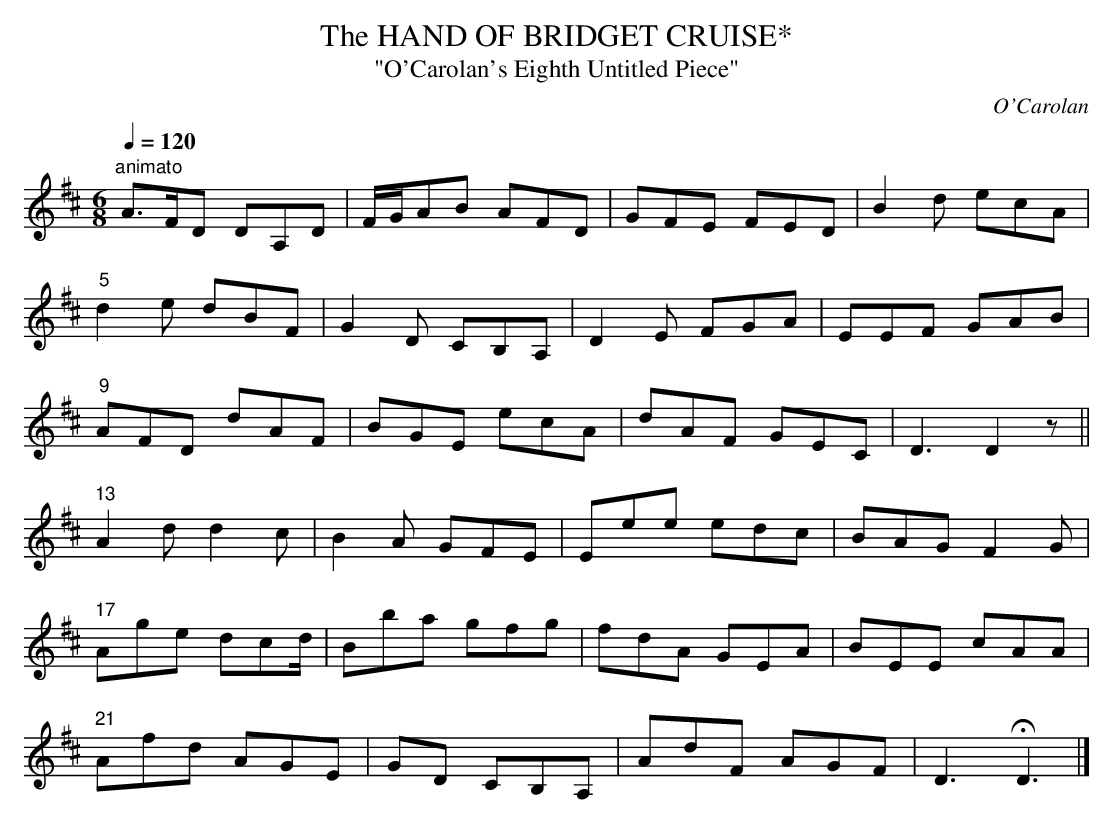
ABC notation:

X:1
T:The HAND OF BRIDGET CRUISE*
T:"O'Carolan's Eighth Untitled Piece"
C:O'Carolan
"Irish Minstrels and Musicians" p.75
Q:1/4=120
M:6/8
L:1/8
K:D
"animato"
A>FD DA,D|F/G/AB AFD|GFE FED|B2d ecA|
"5"d2e dBF|G2D CB,A,|D2E FGA|EEF GAB|
"9"AFD dAF|BGE ecA|dAF GEC|D3D2z||
"13"A2d d2c|B2A GFE|Eee edc|BAG F2G|
"17"Age dcd/|Bba gfg|fdA GEA|BEE cAA|
"21"Afd AGE|GD CB,A,|AdF AGF|D3 HD3|]
